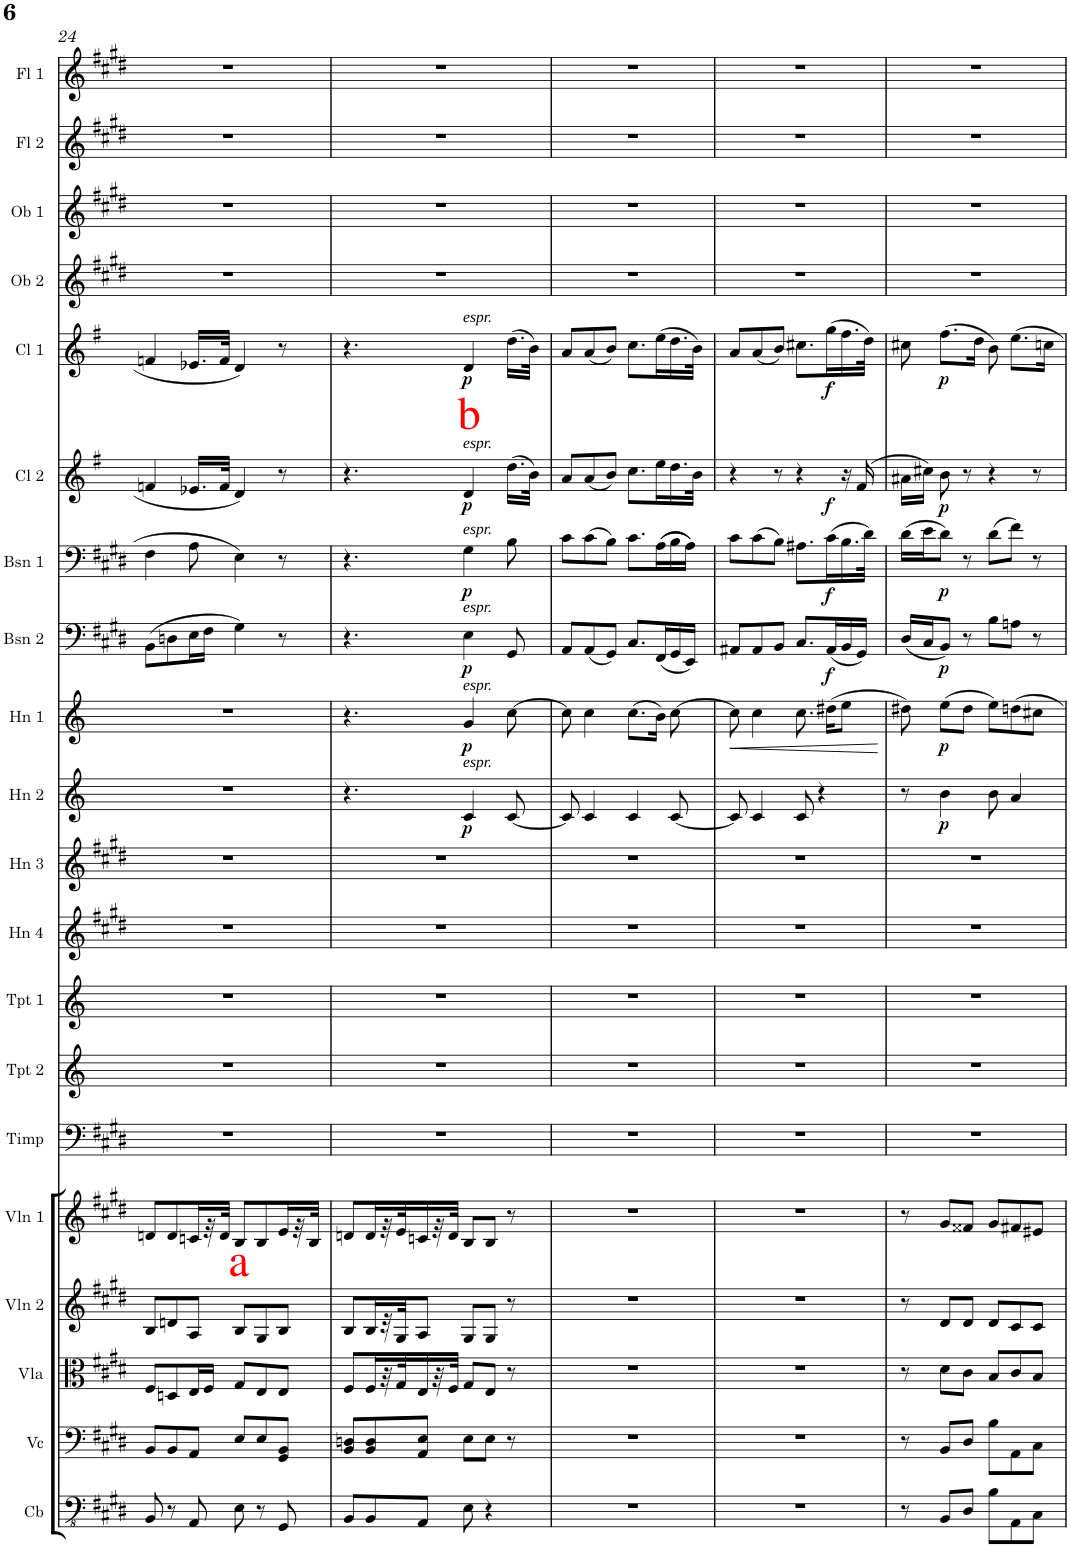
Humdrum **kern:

**kern	**kern	**kern	**kern	**kern	**text	**kern	**kern	**kern	**kern	**kern	**kern	**dynam	**kern	**dynam	**kern	**dynam	**kern	**dynam	**kern	**dynam	**kern	**text	**dynam	**kern	**kern	**kern	**kern
*part20	*part19	*part18	*part17	*part16	*part16	*part15	*part14	*part13	*part12	*part11	*part10	*part10	*part9	*part9	*part8	*part8	*part7	*part7	*part6	*part6	*part5	*part5	*part5	*part4	*part3	*part2	*part1
*staff20	*staff19	*staff18	*staff17	*staff16	*staff16	*staff15	*staff14	*staff13	*staff12	*staff11	*staff10	*staff10	*staff9	*staff9	*staff8	*staff8	*staff7	*staff7	*staff6	*staff6	*staff5	*staff5	*staff5	*staff4	*staff3	*staff2	*staff1
*I"Contrabass	*I"Violoncello	*I"Viola	*I"Violin 2	*I"Violin 1	*	*I"Timpani	*I"E Trumpet 2	*I"E Trumpet 1	*I"C Horn 4	*I"C Horn 3	*I"E Horn 2	*	*I"E Horn 1	*	*I"Bassoon 2	*	*I"Bassoon 1	*	*I"A Clarinet 2	*	*I"A Clarinet 1	*	*	*I"Oboe 2	*I"Oboe 1	*I"Flute 2	*I"Flute 1
*I'Cb	*I'Vc	*I'Vla	*I'Vln 2	*I'Vln 1	*	*I'Timp	*I'Tpt 2	*I'Tpt 1	*I'Hn 4	*I'Hn 3	*I'Hn 2	*	*I'Hn 1	*	*I'Bsn 2	*	*I'Bsn 1	*	*I'Cl 2	*	*I'Cl 1	*	*	*I'Ob 2	*I'Ob 1	*I'Fl 2	*I'Fl 1
!!LO:PB:g=z
*clefFv4	*clefF4	*clefC3	*clefG2	*clefG2	*	*clefF4	*clefG2	*clefG2	*clefG2	*clefG2	*clefG2	*	*clefG2	*	*clefF4	*	*clefF4	*	*clefG2	*	*clefG2	*	*	*clefG2	*clefG2	*clefG2	*clefG2
*	*	*	*	*	*	*	*Trd-2c-4	*Trd-2c-4	*Trd7c12	*Trd7c12	*Trd5c8	*	*Trd5c8	*	*	*	*	*	*Trd2c3	*	*Trd2c3	*	*	*	*	*	*
*k[f#c#g#d#]	*k[f#c#g#d#]	*k[f#c#g#d#]	*k[f#c#g#d#]	*k[f#c#g#d#]	*	*k[f#c#g#d#]	*k[]	*k[]	*k[f#c#g#d#]	*k[f#c#g#d#]	*k[]	*	*k[]	*	*k[f#c#g#d#]	*	*k[f#c#g#d#]	*	*k[f#]	*	*k[f#]	*	*	*k[f#c#g#d#]	*k[f#c#g#d#]	*k[f#c#g#d#]	*k[f#c#g#d#]
*M6/8	*M6/8	*M6/8	*M6/8	*M6/8	*	*M6/8	*M6/8	*M6/8	*M6/8	*M6/8	*M6/8	*	*M6/8	*	*M6/8	*	*M6/8	*	*M6/8	*	*M6/8	*	*	*M6/8	*M6/8	*M6/8	*M6/8
=24	=24	=24	=24	=24	=24	=24	=24	=24	=24	=24	=24	=24	=24	=24	=24	=24	=24	=24	=24	=24	=24	=24	=24	=24	=24	=24	=24
8BBB/	8BB/L	8F#/L	8B/L	8dn/L	.	2.r	2.r	2.r	2.r	2.r	2.r	.	2.r	.	(8BB\L	.	4F#\	.	4fn/	.	4fn/	.	.	2.r	2.r	2.r	2.r
8r	8BB/	8Dn/	8dn/	8d/	.	.	.	.	.	.	.	.	.	.	8Dn\	.	.	.	.	.	.	.	.	.	.	.	.
8AAA/	8AA/J	16E/L	8A/J	16cn/L	.	.	.	.	.	.	.	.	.	.	16E\L	.	8A\	.	16.e-X/LL	.	16.e-X/LL	.	.	.	.	.	.
.	.	16F#/JJ	.	32r	.	.	.	.	.	.	.	.	.	.	16F#\JJ	.	.	.	.	.	.	.	.	.	.	.	.
.	.	.	.	32d/JJJ	.	.	.	.	.	.	.	.	.	.	.	.	.	.	32f/JJk	.	32f/JJk	.	.	.	.	.	.
!	!	!	!	!	!LO:LY:b:color=#FF0000	!	!	!	!	!	!	!	!	!	!	!	!	!	!	!	!	!	!	!	!	!	!
8EE\	8E/L	8G#/L	8B/L	8B/L	a	.	.	.	.	.	.	.	.	.	4G#\)	.	4E\	.	4d/	.	4d/	.	.	.	.	.	.
8r	8E/	8E/	8G#/	8B/	.	.	.	.	.	.	.	.	.	.	.	.	.	.	.	.	.	.	.	.	.	.	.
8GGG#/	8GG#/ 8BB/J	8E/J	8B/J	16e/L	.	.	.	.	.	.	.	.	.	.	8r	.	8r	.	8r	.	8r	.	.	.	.	.	.
.	.	.	.	32r	.	.	.	.	.	.	.	.	.	.	.	.	.	.	.	.	.	.	.	.	.	.	.
.	.	.	.	32B/JJJ	.	.	.	.	.	.	.	.	.	.	.	.	.	.	.	.	.	.	.	.	.	.	.
=25	=25	=25	=25	=25	=25	=25	=25	=25	=25	=25	=25	=25	=25	=25	=25	=25	=25	=25	=25	=25	=25	=25	=25	=25	=25	=25	=25
8BBB/L	8BB/ 8Dn/L	8F#/L	8B/L	8dn/L	.	2.r	2.r	2.r	2.r	2.r	4.r	.	4.r	.	4.r	.	4.r	.	4.r	.	4.r	.	.	2.r	2.r	2.r	2.r
8BBB/	8BB/ 8D/	16F#/L	16B/L	16d/L	.	.	.	.	.	.	.	.	.	.	.	.	.	.	.	.	.	.	.	.	.	.	.
.	.	32r	32r	32r	.	.	.	.	.	.	.	.	.	.	.	.	.	.	.	.	.	.	.	.	.	.	.
.	.	32G#/J	32G#/JJ	32e/J	.	.	.	.	.	.	.	.	.	.	.	.	.	.	.	.	.	.	.	.	.	.	.
8AAA/J	8AA/ 8E/J	16E/	8A/J	16cn/	.	.	.	.	.	.	.	.	.	.	.	.	.	.	.	.	.	.	.	.	.	.	.
.	.	32r	.	32r	.	.	.	.	.	.	.	.	.	.	.	.	.	.	.	.	.	.	.	.	.	.	.
.	.	32F#/JJJ	.	32d/JJJ	.	.	.	.	.	.	.	.	.	.	.	.	.	.	.	.	.	.	.	.	.	.	.
!	!	!	!	!	!	!	!	!	!	!	!	!	!	!	!	!	!	!	!	!	!LO:TX:a:i:t=espr.	!	!	!	!	!	!
!	!	!	!	!	!	!	!	!	!	!	!	!	!	!	!	!	!	!	!LO:TX:a:i:t=espr.	!	!	!	!	!	!	!	!
!	!	!	!	!	!	!	!	!	!	!	!	!	!	!	!	!	!LO:TX:a:i:t=espr.	!	!	!	!	!	!	!	!	!	!
!	!	!	!	!	!	!	!	!	!	!	!	!	!	!	!LO:TX:a:i:t=espr.	!	!	!	!	!	!	!	!	!	!	!	!
!	!	!	!	!	!	!	!	!	!	!	!	!	!LO:TX:a:i:t=espr.	!	!	!	!	!	!	!	!	!	!	!	!	!	!
!	!	!	!	!	!	!	!	!	!	!	!LO:TX:a:i:t=espr.	!	!	!	!	!	!	!	!	!	!	!	!	!	!	!	!
!	!	!	!	!	!	!	!	!	!	!	!	!LO:DY:b	!	!LO:DY:b	!	!LO:DY:b	!	!LO:DY:b	!	!LO:DY:b	!	!LO:LY:b:color=#FF0000	!LO:DY:b	!	!	!	!
8EE\	8E\L	8G#/L	8G#/L	8B/L	.	.	.	.	.	.	4c/	p	4g/	p	4E\	p	4G#\	p	4d/	p	4d/	b	p	.	.	.	.
4r	8E\J	8E/J	8G#/J	8B/J	.	.	.	.	.	.	.	.	.	.	.	.	.	.	.	.	.	.	.	.	.	.	.
.	8r	8r	8r	8r	.	.	.	.	.	.	[8c/	.	[8cc\	.	8GG#/	.	8B\	.	(16.dd\LL	.	(16.dd\LL	.	.	.	.	.	.
.	.	.	.	.	.	.	.	.	.	.	.	.	.	.	.	.	.	.	32b\JJk)	.	32b\JJk)	.	.	.	.	.	.
=26	=26	=26	=26	=26	=26	=26	=26	=26	=26	=26	=26	=26	=26	=26	=26	=26	=26	=26	=26	=26	=26	=26	=26	=26	=26	=26	=26
2.r	2.r	2.r	2.r	2.r	.	2.r	2.r	2.r	2.r	2.r	8c/]	.	8cc\]	.	8AA/L	.	8c#\L	.	8a/L	.	8a/L	.	.	2.r	2.r	2.r	2.r
.	.	.	.	.	.	.	.	.	.	.	4c/	.	4cc\	.	(8AA/	.	(8c#\	.	(8a/	.	(8a/	.	.	.	.	.	.
.	.	.	.	.	.	.	.	.	.	.	.	.	.	.	8GG#/J)	.	8B\J)	.	8b/J)	.	8b/J)	.	.	.	.	.	.
.	.	.	.	.	.	.	.	.	.	.	4c/	.	(8.cc\L	.	8.C#/L	.	8.c#\L	.	8.cc\L	.	8.cc\L	.	.	.	.	.	.
.	.	.	.	.	.	.	.	.	.	.	.	.	16b\Jk)	.	(16FF#/L	.	((16A\L	.	16ee\L	.	(16ee\L	.	.	.	.	.	.
.	.	.	.	.	.	.	.	.	.	.	[8c/	.	[8cc\	.	16GG#/	.	16B\	.	16.dd\	.	16.dd\	.	.	.	.	.	.
.	.	.	.	.	.	.	.	.	.	.	.	.	.	.	16EE/JJ)	.	16A\JJ))	.	.	.	.	.	.	.	.	.	.
.	.	.	.	.	.	.	.	.	.	.	.	.	.	.	.	.	.	.	32b\JJk	.	32b\JJk)	.	.	.	.	.	.
=27	=27	=27	=27	=27	=27	=27	=27	=27	=27	=27	=27	=27	=27	=27	=27	=27	=27	=27	=27	=27	=27	=27	=27	=27	=27	=27	=27
!	!	!	!	!	!	!	!	!	!	!	!	!	!	!LO:HP:b	!	!	!	!	!	!	!	!	!	!	!	!	!
*	*	*	*	*	*	*	*	*	*	*	*	*	*	*	*	*	*	*	*^	*	*	*	*	*	*	*	*
2.r	2.r	2.r	2.r	2.r	.	2.r	2.r	2.r	2.r	2.r	8c/]	.	8cc\]	<	8AA#X/L	.	8c#\L	.	4r	2ryy	.	8a/L	.	.	2.r	2.r	2.r	2.r
.	.	.	.	.	.	.	.	.	.	.	4c/	.	4cc\	.	8AA#/	.	(8c#\	.	.	.	.	(8a/	.	.	.	.	.	.
.	.	.	.	.	.	.	.	.	.	.	.	.	.	.	8BB/J	.	8B\J)	.	8r	.	.	8b/J)	.	.	.	.	.	.
.	.	.	.	.	.	.	.	.	.	.	8c/	.	8.cc\	.	8.C#/L	.	8.A#X\L	.	4r	.	.	8.cc#X\L	.	.	.	.	.	.
.	.	.	.	.	.	.	.	.	.	.	4r	.	.	.	.	.	.	.	.	16ryy	.	.	.	.	.	.	.	.
!	!	!	!	!	!	!	!	!	!	!	!	!	!	!	!	!LO:DY:b	!	!LO:DY:b	!	!	!LO:DY:b	!	!	!LO:DY:b	!	!	!	!
.	.	.	.	.	.	.	.	.	.	.	.	.	(16dd#X\KL	.	(16AA#/L	f	(16c#\L	f	.	8.ryy	f	(16gg\L	.	f	.	.	.	.
.	.	.	.	.	.	.	.	.	.	.	.	.	8ee\J	.	16BB/	.	16.B\	.	16r	.	.	16.ff#\	.	.	.	.	.	.
.	.	.	.	.	.	.	.	.	.	.	.	.	.	.	16GG#/JJ)	.	.	.	(16f#/	.	.	.	.	.	.	.	.	.
.	.	.	.	.	.	.	.	.	.	.	.	.	.	.	.	.	32d#\JJk)	.	.	.	.	32dd\JJk)	.	.	.	.	.	.
.	.	.	.	.	.	.	.	.	.	.	.	.	.	[	.	.	.	.	.	.	.	.	.	.	.	.	.	.
*	*	*	*	*	*	*	*	*	*	*	*	*	*	*	*	*	*	*	*v	*v	*	*	*	*	*	*	*	*
=28	=28	=28	=28	=28	=28	=28	=28	=28	=28	=28	=28	=28	=28	=28	=28	=28	=28	=28	=28	=28	=28	=28	=28	=28	=28	=28	=28
8r	8r	8r	8r	8r	.	2.r	2.r	2.r	2.r	2.r	8r	.	8dd#X\)	.	(16D#/LL	.	(16d#\LL	.	16a#X\LL	.	8cc#X\	.	.	2.r	2.r	2.r	2.r
.	.	.	.	.	.	.	.	.	.	.	.	.	.	.	16C#/J	.	16e\J	.	16cc#X\JJ)	.	.	.	.	.	.	.	.
!	!	!	!	!	!	!	!	!	!	!	!	!LO:DY:b	!	!LO:DY:b	!	!LO:DY:b	!	!LO:DY:b	!	!LO:DY:b	!	!	!LO:DY:b	!	!	!	!
8BBB/L	8BB/L	8d#\L	8d#/L	8g#/L	.	.	.	.	.	.	4b\	p	(8ee\L	p	8BB/J)	p	8d#\J)	p	8b\	p	(8.ff#\L	.	p	.	.	.	.
8DD#/J	8D#/J	8c#\J	8d#/J	8f##X/J	.	.	.	.	.	.	.	.	8dd#\J	.	8r	.	8r	.	8r	.	.	.	.	.	.	.	.
.	.	.	.	.	.	.	.	.	.	.	.	.	.	.	.	.	.	.	.	.	16dd\Jk	.	.	.	.	.	.
8BB\L	8B\L	8B/L	8d#/L	8g#/L	.	.	.	.	.	.	8b\	.	8ee\L)	.	8B\L	.	(8d#\L	.	4r	.	8b\)	.	.	.	.	.	.
8AAA\	8AA\	8c#/	8c#/	8f#X/	.	.	.	.	.	.	4a/	.	8ddn\	.	8An\J	.	8f#\J)	.	.	.	8.ee\L	.	.	.	.	.	.
8CC#\J	8C#\J	8B/J	8c#/J	8e#X/J	.	.	.	.	.	.	.	.	8cc#X\J	.	8r	.	8r	.	8r	.	.	.	.	.	.	.	.
.	.	.	.	.	.	.	.	.	.	.	.	.	.	.	.	.	.	.	.	.	16ccn\Jk	.	.	.	.	.	.
=	=	=	=	=	=	=	=	=	=	=	=	=	=	=	=	=	=	=	=	=	=	=	=	=	=	=	=
*-	*-	*-	*-	*-	*-	*-	*-	*-	*-	*-	*-	*-	*-	*-	*-	*-	*-	*-	*-	*-	*-	*-	*-	*-	*-	*-	*-
